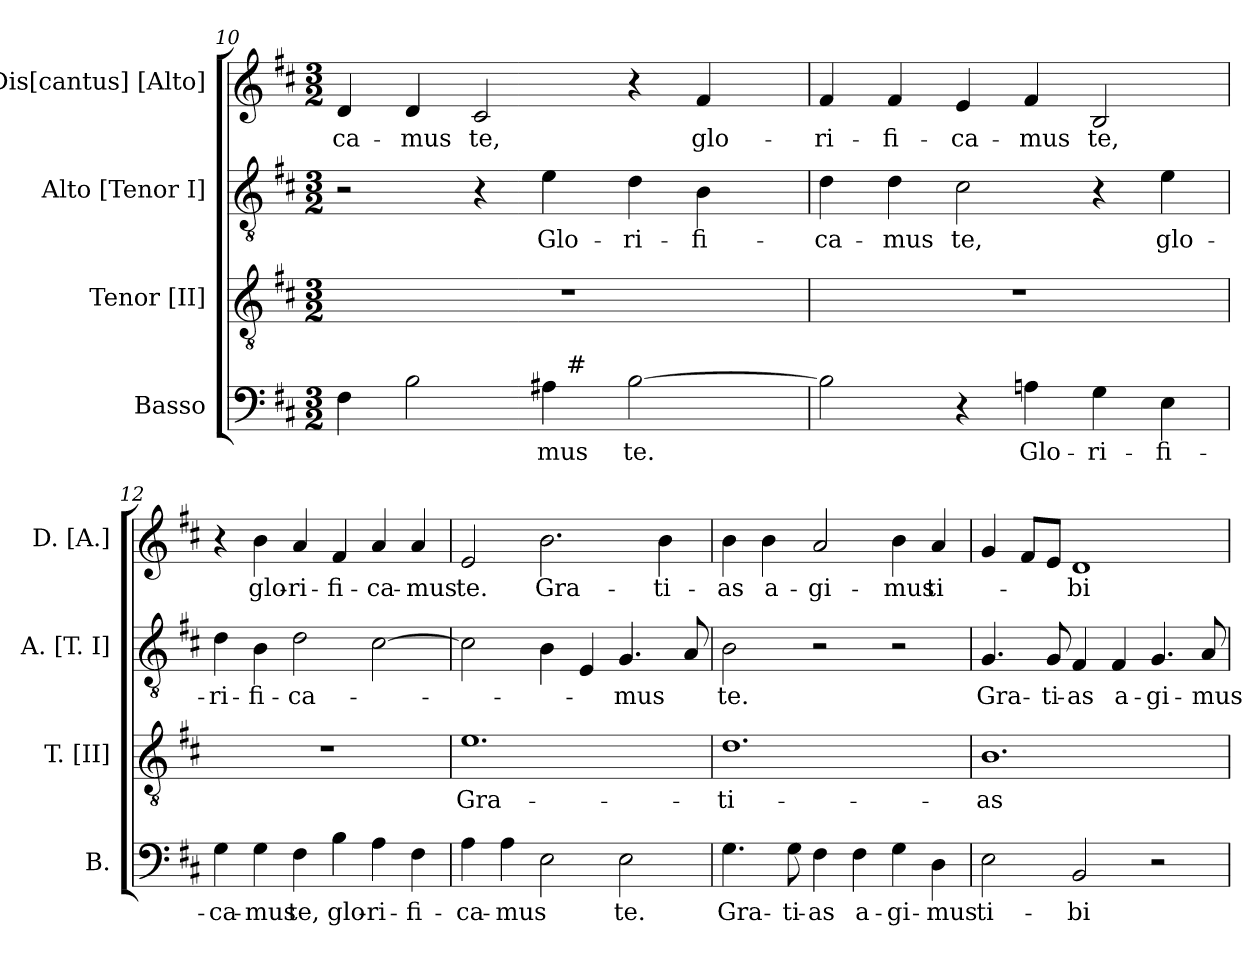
**kern	**text	**kern	**text	**kern	**text	**kern	**text
*part4	*part4	*part3	*part3	*part2	*part2	*part1	*part1
*staff4	*staff4	*staff3	*staff3	*staff2	*staff2	*staff1	*staff1
*I"Basso	*	*I"Tenor [II]	*	*I"Alto [Tenor I]	*	*I"Dis[cantus] [Alto]	*
*I'B.	*	*I'T. [II]	*	*I'A. [T. I]	*	*I'D. [A.]	*
*clefF4	*	*clefGv2	*	*clefGv2	*	*clefG2	*
*	*	*ITrd7c12	*	*ITrd7c12	*	*	*
*k[f#c#]	*	*k[f#c#]	*	*k[f#c#]	*	*k[f#c#]	*
*D:	*	*D:	*	*D:	*	*D:	*
*M3/2	*	*M3/2	*	*M3/2	*	*M3/2	*
=10	=10	=10	=10	=10	=10	=10	=10
!	!	!LO:N:vis=1	!	!	!	!	!
!	!	!	!	!	!	!	!LO:LY:b:color=#000000
*^	*	*	*	*	*	*	*
4F#i\	2ryy	.	1.r	.	2r	.	4di/	-ca-
!	!	!	!	!	!	!	!	!LO:LY:b:color=#000000
2Bi\	.	.	.	.	.	.	4di/	-mus
!	!	!	!	!	!	!	!	!LO:LY:b:color=#000000
.	4ryy	.	.	.	4r	.	2c#i/	te,
!	!	!LO:LY:b:color=#000000	!	!	!	!	!	!
!	!	!	!	!	!	!LO:LY:b:color=#000000	!	!
4A#i\	32ryy	-mus	.	.	4Ei\	Glo-	.	.
.	256ryy	.	.	.	.	.	.	.
!	!LO:TX:a:t=#	!	!	!	!	!	!	!
.	2ryy	.	.	.	.	.	.	.
!	!	!LO:LY:b:color=#000000	!	!	!	!	!	!
!	!	!	!	!	!	!LO:LY:b:color=#000000	!	!
[>2Bi\	.	te.	.	.	4Di\	-ri-	4r	.
!	!	!	!	!	!	!LO:LY:b:color=#000000	!	!
!	!	!	!	!	!	!	!	!LO:LY:b:color=#000000
.	.	.	.	.	4BBi\	-fi-	4f#i/	glo-
.	8ryy	.	.	.	.	.	.	.
.	16ryy	.	.	.	.	.	.	.
.	64..ryy	.	.	.	.	.	.	.
!!LO:PB:g=z
=11	=11	=11	=11	=11	=11	=11	=11	=11
!	!	!	!LO:N:vis=1	!	!	!	!	!
*v	*v	*	*	*	*	*	*	*
*^	*	*	*	*	*	*	*
!	!	!	!	!	!	!LO:LY:b:color=#000000	!	!
*v	*v	*	*	*	*	*	*	*
*^	*	*	*	*	*	*	*
!	!	!	!	!	!	!	!	!LO:LY:b:color=#000000
*v	*v	*	*	*	*	*	*	*
2Bi\]	.	1.r	.	4Di\	-ca-	4f#i/	-ri-
!	!	!	!	!	!LO:LY:b:color=#000000	!	!
!	!	!	!	!	!	!	!LO:LY:b:color=#000000
.	.	.	.	4Di\	-mus	4f#i/	-fi-
!	!	!	!	!	!LO:LY:b:color=#000000	!	!
!	!	!	!	!	!	!	!LO:LY:b:color=#000000
4r	.	.	.	2C#i\	te,	4ei/	-ca-
!	!LO:LY:b:color=#000000	!	!	!	!	!	!
!	!	!	!	!	!	!	!LO:LY:b:color=#000000
4Ani\	Glo-	.	.	.	.	4f#i/	-mus
!	!LO:LY:b:color=#000000	!	!	!	!	!	!
!	!	!	!	!	!	!	!LO:LY:b:color=#000000
4Gi\	-ri-	.	.	4r	.	2Bi/	te,
!	!LO:LY:b:color=#000000	!	!	!	!	!	!
!	!	!	!	!	!LO:LY:b:color=#000000	!	!
4Ei\	-fi-	.	.	4Ei\	glo-	.	.
=12	=12	=12	=12	=12	=12	=12	=12
!	!LO:LY:b:color=#000000	!LO:N:vis=1	!	!	!	!	!
!	!	!	!	!	!LO:LY:b:color=#000000	!	!
4Gi\	-ca-	1.r	.	4Di\	-ri-	4r	.
!	!LO:LY:b:color=#000000	!	!	!	!	!	!
!	!	!	!	!	!LO:LY:b:color=#000000	!	!
!	!	!	!	!	!	!	!LO:LY:b:color=#000000
4Gi\	-mus	.	.	4BBi\	-fi-	4bi\	glo-
!	!LO:LY:b:color=#000000	!	!	!	!	!	!
!	!	!	!	!	!LO:LY:b:color=#000000	!	!
!	!	!	!	!	!	!	!LO:LY:b:color=#000000
4F#i\	te,	.	.	2Di\	-ca-	4ai/	-ri-
!	!LO:LY:b:color=#000000	!	!	!	!	!	!
!	!	!	!	!	!	!	!LO:LY:b:color=#000000
4Bi\	glo-	.	.	.	.	4f#i/	-fi-
!	!LO:LY:b:color=#000000	!	!	!	!	!	!
!	!	!	!	!	!	!	!LO:LY:b:color=#000000
4Ai\	-ri-	.	.	[>2C#i\	.	4ai/	-ca-
!	!LO:LY:b:color=#000000	!	!	!	!	!	!
!	!	!	!	!	!	!	!LO:LY:b:color=#000000
4F#i\	-fi-	.	.	.	.	4ai/	-mus
=13	=13	=13	=13	=13	=13	=13	=13
!	!LO:LY:b:color=#000000	!	!	!	!	!	!
!	!	!	!LO:LY:b:color=#000000	!	!	!	!
!	!	!	!	!	!	!	!LO:LY:b:color=#000000
4Ai\	-ca-	1.Ei	Gra-	2C#i\]	.	2ei/	te.
!	!LO:LY:b:color=#000000	!	!	!	!	!	!
4Ai\	-mus	.	.	.	.	.	.
!	!	!	!	!	!	!	!LO:LY:b:color=#000000
2Ei\	.	.	.	4BBi\	.	2.bi\	Gra-
.	.	.	.	4EEi/	.	.	.
!	!LO:LY:b:color=#000000	!	!	!	!	!	!
!	!	!	!	!	!LO:LY:b:color=#000000	!	!
2Ei\	te.	.	.	4.GGi/	-mus	.	.
!	!	!	!	!	!	!	!LO:LY:b:color=#000000
.	.	.	.	.	.	4bi\	-ti-
.	.	.	.	8AAi/	.	.	.
=14	=14	=14	=14	=14	=14	=14	=14
!	!LO:LY:b:color=#000000	!	!	!	!	!	!
!	!	!	!LO:LY:b:color=#000000	!	!	!	!
!	!	!	!	!	!LO:LY:b:color=#000000	!	!
!	!	!	!	!	!	!	!LO:LY:b:color=#000000
4.Gi\	Gra-	1.Di	-ti-	2BBi\	te.	4bi\	-as
!	!	!	!	!	!	!	!LO:LY:b:color=#000000
.	.	.	.	.	.	4bi\	a-
!	!LO:LY:b:color=#000000	!	!	!	!	!	!
8Gi\	-ti-	.	.	.	.	.	.
!	!LO:LY:b:color=#000000	!	!	!	!	!	!
!	!	!	!	!	!	!	!LO:LY:b:color=#000000
4F#i\	-as	.	.	2r	.	2ai/	-gi-
!	!LO:LY:b:color=#000000	!	!	!	!	!	!
4F#i\	a-	.	.	.	.	.	.
!	!LO:LY:b:color=#000000	!	!	!	!	!	!
!	!	!	!	!	!	!	!LO:LY:b:color=#000000
4Gi\	-gi-	.	.	2r	.	4bi\	-mus
!	!LO:LY:b:color=#000000	!	!	!	!	!	!
!	!	!	!	!	!	!	!LO:LY:b:color=#000000
4Di\	-mus	.	.	.	.	4ai/	ti-
=15	=15	=15	=15	=15	=15	=15	=15
!	!LO:LY:b:color=#000000	!	!	!	!	!	!
!	!	!	!LO:LY:b:color=#000000	!	!	!	!
!	!	!	!	!	!LO:LY:b:color=#000000	!	!
2Ei\	ti-	1.BBi	-as	4.GGi/	Gra-	4gi/	.
.	.	.	.	.	.	8f#i/L	.
!	!	!	!	!	!LO:LY:b:color=#000000	!	!
.	.	.	.	8GGi/	-ti-	8ei/J	.
!	!LO:LY:b:color=#000000	!	!	!	!	!	!
!	!	!	!	!	!LO:LY:b:color=#000000	!	!
!	!	!	!	!	!	!	!LO:LY:b:color=#000000
2BBi/	-bi	.	.	4FF#i/	-as	1di	-bi
!	!	!	!	!	!LO:LY:b:color=#000000	!	!
.	.	.	.	4FF#i/	a-	.	.
!	!	!	!	!	!LO:LY:b:color=#000000	!	!
2r	.	.	.	4.GGi/	-gi-	.	.
!	!	!	!	!	!LO:LY:b:color=#000000	!	!
.	.	.	.	8AAi/	-mus	.	.
=	=	=	=	=	=	=	=
*-	*-	*-	*-	*-	*-	*-	*-
